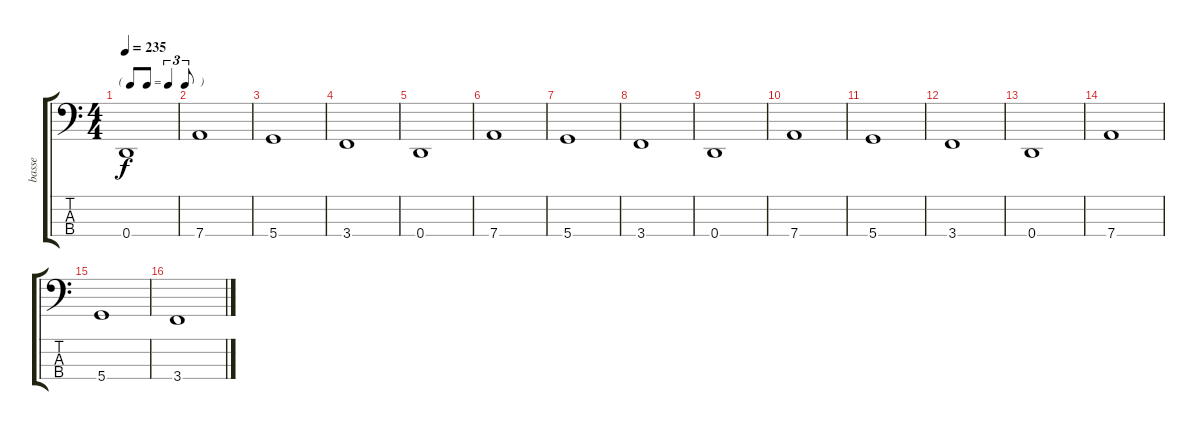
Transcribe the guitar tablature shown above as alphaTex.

\track ("basse" "basse") {instrument acousticbass}
\staff {score tabs}
\tuning (G2 D2 A1 D1) {hide}
\ts (4 4)
\tf triplet8th
\tempo 235
\clef f4
\ks c
0.4.1{dy f} |
7.4.1 |
5.4.1 |
3.4.1 |
0.4.1 |
7.4.1 |
5.4.1 |
3.4.1 |
0.4.1 |
7.4.1 |
5.4.1 |
3.4.1 |
0.4.1 |
7.4.1 |
5.4.1 |
3.4.1
